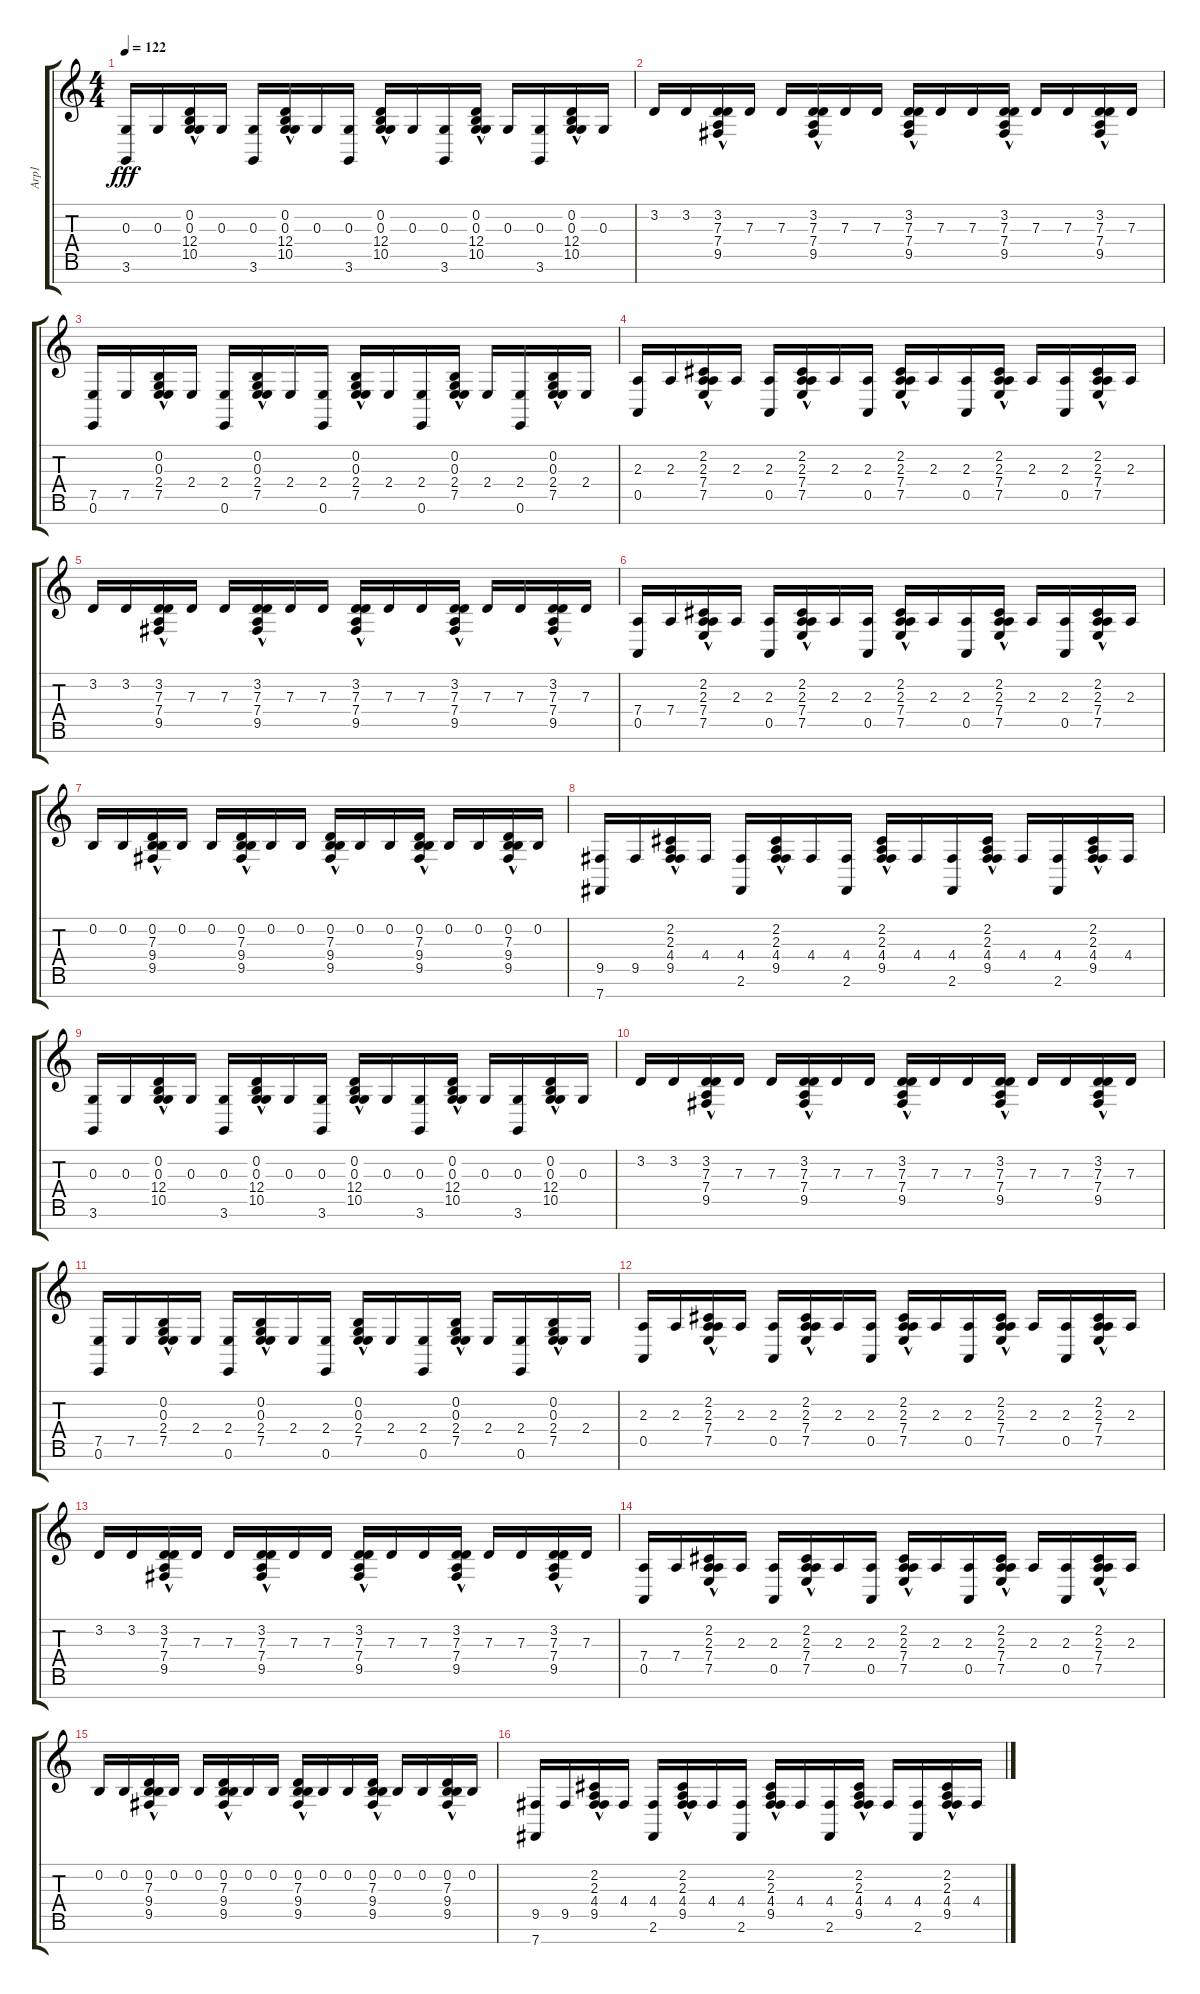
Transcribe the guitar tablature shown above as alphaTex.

\track ("Arp1" "Arp1") {instrument lead8bassandlead}
\staff {score tabs}
\tuning (E4 B3 G3 D3 A2 E2 B1) {hide}
\ts (4 4)
\tempo 122
\clef g2
\ks c
(0.3 3.6).16{dy fff} 0.3.16 (0.2{hac} 0.3 12.4{hac} 10.5).16 0.3.16 (0.3 3.6).16 (0.2{hac} 0.3 12.4{hac} 10.5).16 0.3.16 (0.3 3.6).16 (0.2{hac} 0.3 12.4{hac} 10.5).16 0.3.16 (0.3 3.6).16 (0.2{hac} 0.3 12.4{hac} 10.5).16 0.3.16 (0.3 3.6).16 (0.2{hac} 0.3 12.4{hac} 10.5).16 0.3.16 |
3.2.16 3.2.16 (3.2 7.3 7.4{hac} 9.5{hac}).16 7.3.16 7.3.16 (3.2 7.3 7.4{hac} 9.5{hac}).16 7.3.16 7.3.16 (3.2 7.3 7.4{hac} 9.5{hac}).16 7.3.16 7.3.16 (3.2 7.3 7.4{hac} 9.5{hac}).16 7.3.16 7.3.16 (3.2 7.3 7.4{hac} 9.5{hac}).16 7.3.16 |
(7.5 0.6).16 7.5.16 (0.2{hac} 0.3{hac} 2.4 7.5).16 2.4.16 (2.4 0.6).16 (0.2{hac} 0.3{hac} 2.4 7.5).16 2.4.16 (2.4 0.6).16 (0.2{hac} 0.3{hac} 2.4 7.5).16 2.4.16 (2.4 0.6).16 (0.2{hac} 0.3{hac} 2.4 7.5).16 2.4.16 (2.4 0.6).16 (0.2{hac} 0.3{hac} 2.4 7.5).16 2.4.16 |
(2.3 0.5).16 2.3.16 (2.2{hac} 2.3 7.4 7.5{hac}).16 2.3.16 (2.3 0.5).16 (2.2{hac} 2.3 7.4 7.5{hac}).16 2.3.16 (2.3 0.5).16 (2.2{hac} 2.3 7.4 7.5{hac}).16 2.3.16 (2.3 0.5).16 (2.2{hac} 2.3 7.4 7.5{hac}).16 2.3.16 (2.3 0.5).16 (2.2{hac} 2.3 7.4 7.5{hac}).16 2.3.16 |
3.2.16 3.2.16 (3.2 7.3 7.4{hac} 9.5{hac}).16 7.3.16 7.3.16 (3.2 7.3 7.4{hac} 9.5{hac}).16 7.3.16 7.3.16 (3.2 7.3 7.4{hac} 9.5{hac}).16 7.3.16 7.3.16 (3.2 7.3 7.4{hac} 9.5{hac}).16 7.3.16 7.3.16 (3.2 7.3 7.4{hac} 9.5{hac}).16 7.3.16 |
(7.4 0.5).16 7.4.16 (2.2{hac} 2.3 7.4 7.5{hac}).16 2.3.16 (2.3 0.5).16 (2.2{hac} 2.3 7.4 7.5{hac}).16 2.3.16 (2.3 0.5).16 (2.2{hac} 2.3 7.4 7.5{hac}).16 2.3.16 (2.3 0.5).16 (2.2{hac} 2.3 7.4 7.5{hac}).16 2.3.16 (2.3 0.5).16 (2.2{hac} 2.3 7.4 7.5{hac}).16 2.3.16 |
0.2.16 0.2.16 (0.2 7.3{hac} 9.4 9.5{hac}).16 0.2.16 0.2.16 (0.2 7.3{hac} 9.4 9.5{hac}).16 0.2.16 0.2.16 (0.2 7.3{hac} 9.4 9.5{hac}).16 0.2.16 0.2.16 (0.2 7.3{hac} 9.4 9.5{hac}).16 0.2.16 0.2.16 (0.2 7.3{hac} 9.4 9.5{hac}).16 0.2.16 |
(9.5 7.7).16 9.5.16 (2.2{hac} 2.3{hac} 4.4 9.5).16 4.4.16 (4.4 2.6).16 (2.2{hac} 2.3{hac} 4.4 9.5).16 4.4.16 (4.4 2.6).16 (2.2{hac} 2.3{hac} 4.4 9.5).16 4.4.16 (4.4 2.6).16 (2.2{hac} 2.3{hac} 4.4 9.5).16 4.4.16 (4.4 2.6).16 (2.2{hac} 2.3{hac} 4.4 9.5).16 4.4.16 |
(0.3 3.6).16 0.3.16 (0.2{hac} 0.3 12.4{hac} 10.5).16 0.3.16 (0.3 3.6).16 (0.2{hac} 0.3 12.4{hac} 10.5).16 0.3.16 (0.3 3.6).16 (0.2{hac} 0.3 12.4{hac} 10.5).16 0.3.16 (0.3 3.6).16 (0.2{hac} 0.3 12.4{hac} 10.5).16 0.3.16 (0.3 3.6).16 (0.2{hac} 0.3 12.4{hac} 10.5).16 0.3.16 |
3.2.16 3.2.16 (3.2 7.3 7.4{hac} 9.5{hac}).16 7.3.16 7.3.16 (3.2 7.3 7.4{hac} 9.5{hac}).16 7.3.16 7.3.16 (3.2 7.3 7.4{hac} 9.5{hac}).16 7.3.16 7.3.16 (3.2 7.3 7.4{hac} 9.5{hac}).16 7.3.16 7.3.16 (3.2 7.3 7.4{hac} 9.5{hac}).16 7.3.16 |
(7.5 0.6).16 7.5.16 (0.2{hac} 0.3{hac} 2.4 7.5).16 2.4.16 (2.4 0.6).16 (0.2{hac} 0.3{hac} 2.4 7.5).16 2.4.16 (2.4 0.6).16 (0.2{hac} 0.3{hac} 2.4 7.5).16 2.4.16 (2.4 0.6).16 (0.2{hac} 0.3{hac} 2.4 7.5).16 2.4.16 (2.4 0.6).16 (0.2{hac} 0.3{hac} 2.4 7.5).16 2.4.16 |
(2.3 0.5).16 2.3.16 (2.2{hac} 2.3 7.4 7.5{hac}).16 2.3.16 (2.3 0.5).16 (2.2{hac} 2.3 7.4 7.5{hac}).16 2.3.16 (2.3 0.5).16 (2.2{hac} 2.3 7.4 7.5{hac}).16 2.3.16 (2.3 0.5).16 (2.2{hac} 2.3 7.4 7.5{hac}).16 2.3.16 (2.3 0.5).16 (2.2{hac} 2.3 7.4 7.5{hac}).16 2.3.16 |
3.2.16 3.2.16 (3.2 7.3 7.4{hac} 9.5{hac}).16 7.3.16 7.3.16 (3.2 7.3 7.4{hac} 9.5{hac}).16 7.3.16 7.3.16 (3.2 7.3 7.4{hac} 9.5{hac}).16 7.3.16 7.3.16 (3.2 7.3 7.4{hac} 9.5{hac}).16 7.3.16 7.3.16 (3.2 7.3 7.4{hac} 9.5{hac}).16 7.3.16 |
(7.4 0.5).16 7.4.16 (2.2{hac} 2.3 7.4 7.5{hac}).16 2.3.16 (2.3 0.5).16 (2.2{hac} 2.3 7.4 7.5{hac}).16 2.3.16 (2.3 0.5).16 (2.2{hac} 2.3 7.4 7.5{hac}).16 2.3.16 (2.3 0.5).16 (2.2{hac} 2.3 7.4 7.5{hac}).16 2.3.16 (2.3 0.5).16 (2.2{hac} 2.3 7.4 7.5{hac}).16 2.3.16 |
0.2.16 0.2.16 (0.2 7.3{hac} 9.4 9.5{hac}).16 0.2.16 0.2.16 (0.2 7.3{hac} 9.4 9.5{hac}).16 0.2.16 0.2.16 (0.2 7.3{hac} 9.4 9.5{hac}).16 0.2.16 0.2.16 (0.2 7.3{hac} 9.4 9.5{hac}).16 0.2.16 0.2.16 (0.2 7.3{hac} 9.4 9.5{hac}).16 0.2.16 |
(9.5 7.7).16 9.5.16 (2.2{hac} 2.3{hac} 4.4 9.5).16 4.4.16 (4.4 2.6).16 (2.2{hac} 2.3{hac} 4.4 9.5).16 4.4.16 (4.4 2.6).16 (2.2{hac} 2.3{hac} 4.4 9.5).16 4.4.16 (4.4 2.6).16 (2.2{hac} 2.3{hac} 4.4 9.5).16 4.4.16 (4.4 2.6).16 (2.2{hac} 2.3{hac} 4.4 9.5).16 4.4.16
